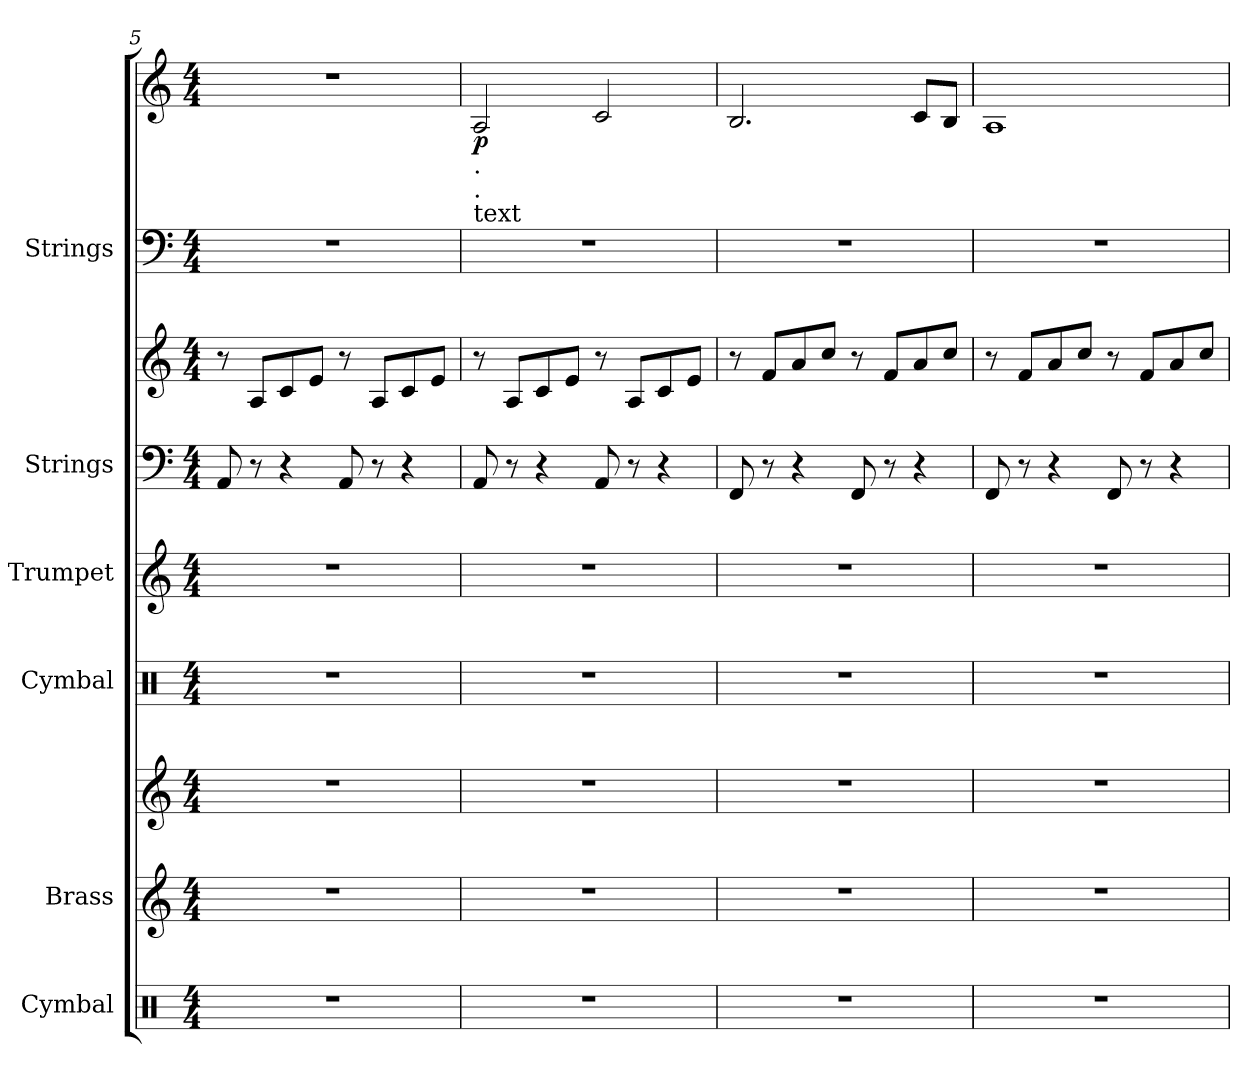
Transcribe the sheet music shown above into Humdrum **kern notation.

**kern	**kern	**kern	**kern	**kern	**kern	**kern	**kern	**kern	**dynam
*part6	*part5	*part5	*part4	*part3	*part2	*part2	*part1	*part1	*part1
*staff9	*staff8	*staff7	*staff6	*staff5	*staff4	*staff3	*staff2	*staff1	*staff1/2
*I"Cymbal	*I"Brass	*	*I"Cymbal	*I"Trumpet	*I"Strings	*	*I"Strings	*	*
*I'Cym.	*I'Brass	*	*I'Cym.	*I'Tpt.	*I'St.	*	*I'St.	*	*
!!LO:LB:g=z
*clefX	*clefG2	*clefG2	*clefX	*clefG2	*clefF4	*clefG2	*clefF4	*clefG2	*
*k[]	*k[]	*k[]	*k[]	*k[]	*k[]	*k[]	*k[]	*k[]	*
*M4/4	*M4/4	*M4/4	*M4/4	*M4/4	*M4/4	*M4/4	*M4/4	*M4/4	*
=5	=5	=5	=5	=5	=5	=5	=5	=5	=5
1r	1r	1r	1r	1r	8AA/	8r	1r	1r	.
.	.	.	.	.	8r	8A/L	.	.	.
.	.	.	.	.	4r	8c/	.	.	.
.	.	.	.	.	.	8e/J	.	.	.
.	.	.	.	.	8AA/	8r	.	.	.
.	.	.	.	.	8r	8A/L	.	.	.
.	.	.	.	.	4r	8c/	.	.	.
.	.	.	.	.	.	8e/J	.	.	.
=6	=6	=6	=6	=6	=6	=6	=6	=6	=6
!	!	!	!	!	!	!	!LO:TX:a:t=text	!	!
!	!	!	!	!	!	!	!LO:TX:a:t=.	!	!
!	!	!	!	!	!	!	!LO:TX:a:t=.	!	!
!	!	!	!	!	!	!	!	!	!LO:DY:b
1r	1r	1r	1r	1r	8AA/	8r	1r	2A/	p
.	.	.	.	.	8r	8A/L	.	.	.
.	.	.	.	.	4r	8c/	.	.	.
.	.	.	.	.	.	8e/J	.	.	.
.	.	.	.	.	8AA/	8r	.	2c/	.
.	.	.	.	.	8r	8A/L	.	.	.
.	.	.	.	.	4r	8c/	.	.	.
.	.	.	.	.	.	8e/J	.	.	.
=7	=7	=7	=7	=7	=7	=7	=7	=7	=7
1r	1r	1r	1r	1r	8FF/	8r	1r	2.B/	.
.	.	.	.	.	8r	8f/L	.	.	.
.	.	.	.	.	4r	8a/	.	.	.
.	.	.	.	.	.	8cc/J	.	.	.
.	.	.	.	.	8FF/	8r	.	.	.
.	.	.	.	.	8r	8f/L	.	.	.
.	.	.	.	.	4r	8a/	.	8c/L	.
.	.	.	.	.	.	8cc/J	.	8B/J	.
=8	=8	=8	=8	=8	=8	=8	=8	=8	=8
1r	1r	1r	1r	1r	8FF/	8r	1r	1A	.
.	.	.	.	.	8r	8f/L	.	.	.
.	.	.	.	.	4r	8a/	.	.	.
.	.	.	.	.	.	8cc/J	.	.	.
.	.	.	.	.	8FF/	8r	.	.	.
.	.	.	.	.	8r	8f/L	.	.	.
.	.	.	.	.	4r	8a/	.	.	.
.	.	.	.	.	.	8cc/J	.	.	.
=	=	=	=	=	=	=	=	=	=
*-	*-	*-	*-	*-	*-	*-	*-	*-	*-
